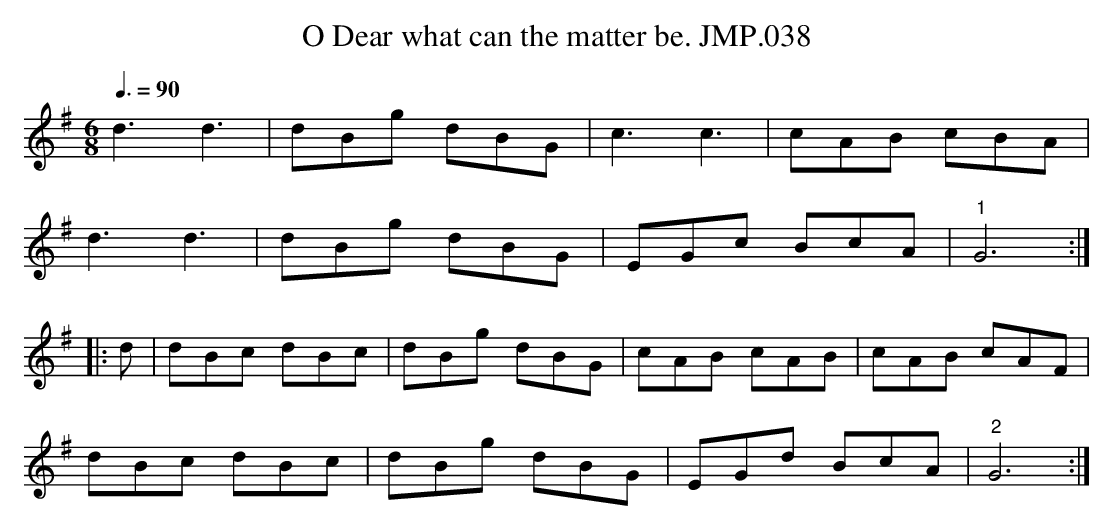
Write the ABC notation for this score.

X:1
T:O Dear what can the matter be. JMP.038
M:6/8
L:1/8
Q:3/8=90
K:G major
d3 d3 | dBg dBG | c3c3 | cAB cBA|
d3 d3 | dBg dBG | EGc BcA | "1"G6 :|
|:d | dBc dBc | dBg dBG | cAB cAB | cAB  cAF |
dBc dBc | dBg dBG | EGd BcA | "2"G6 :|
